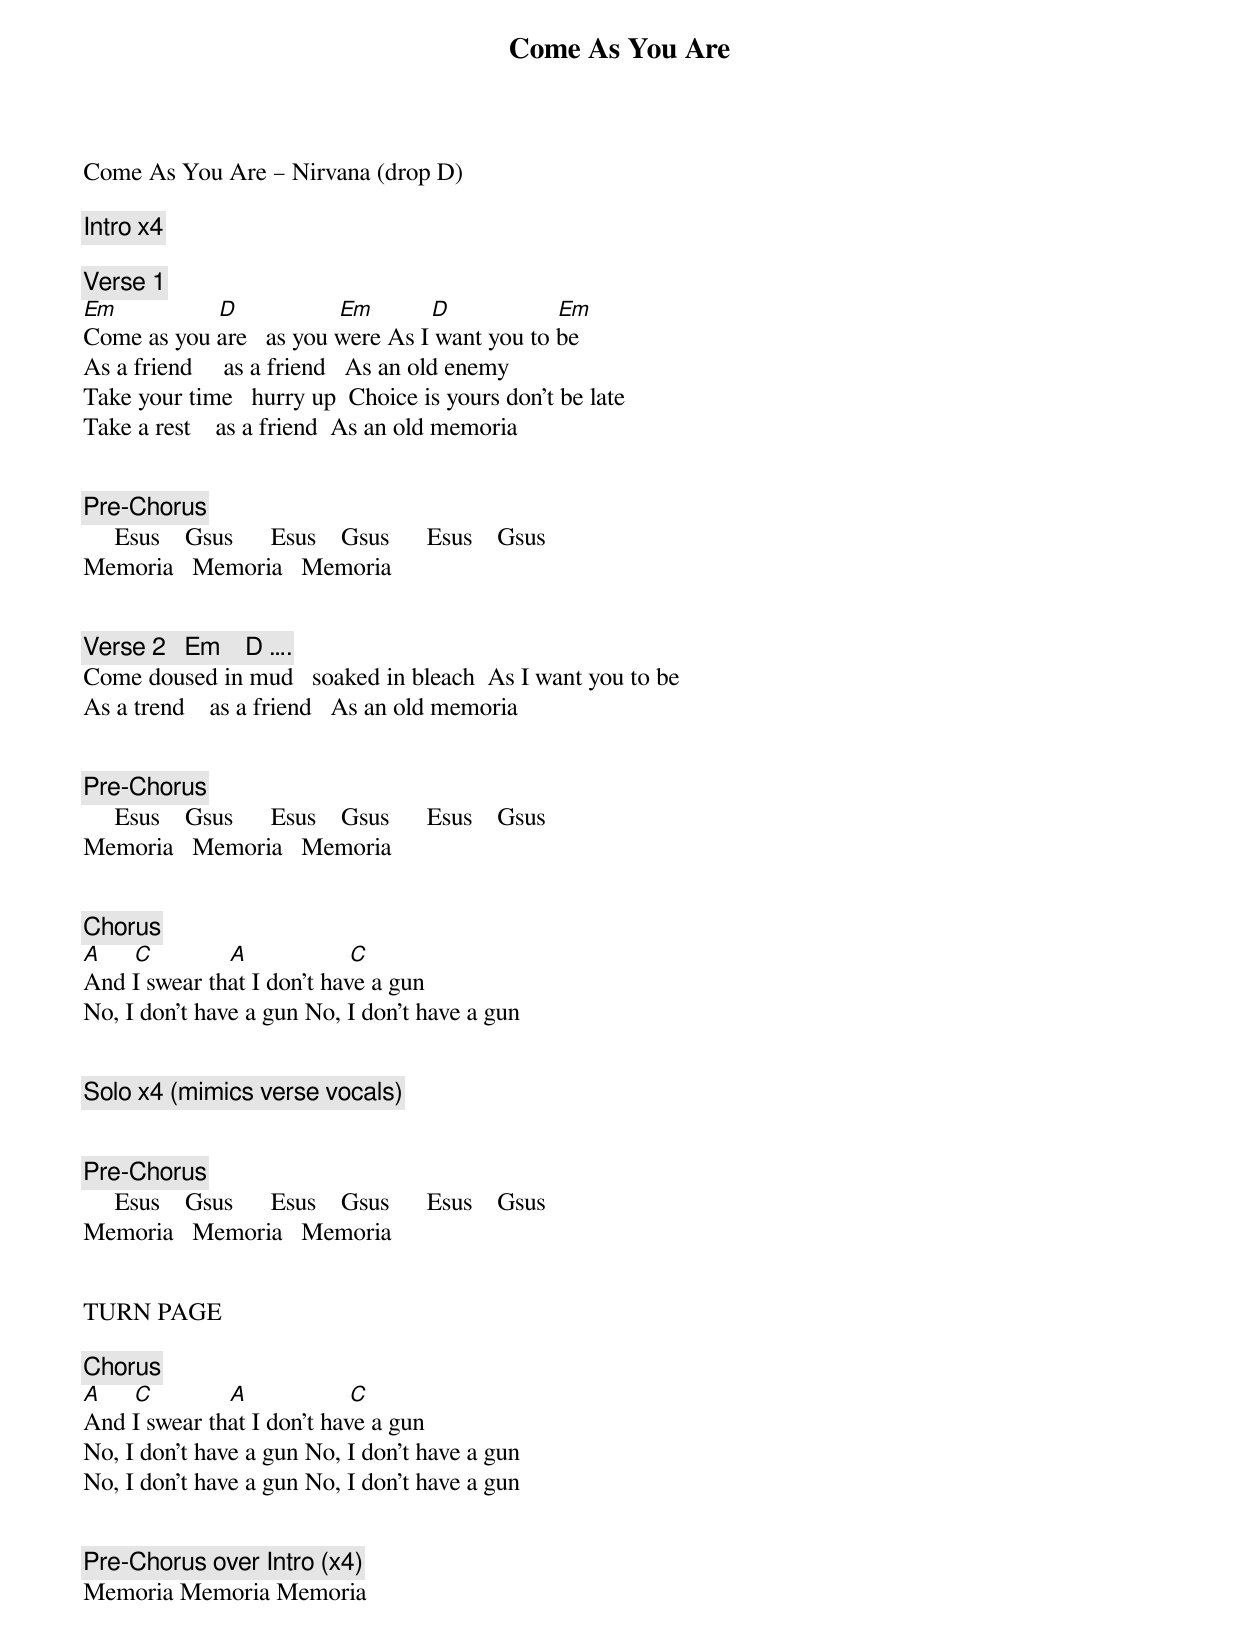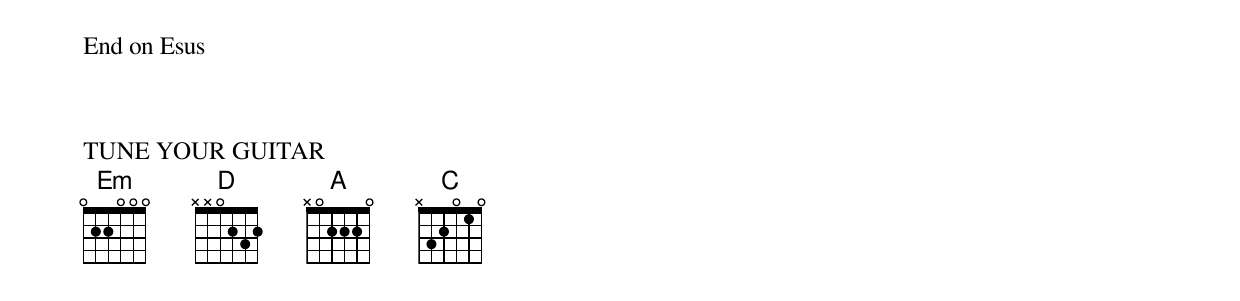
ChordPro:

{title: Come As You Are}
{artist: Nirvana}
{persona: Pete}
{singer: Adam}
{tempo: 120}
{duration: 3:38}
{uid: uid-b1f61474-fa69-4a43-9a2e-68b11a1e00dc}
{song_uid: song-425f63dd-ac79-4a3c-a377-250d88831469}



Come As You Are – Nirvana (drop D)

{comment: Intro x4}

{comment: Verse 1}
[Em]           	    [D]            		  [Em]		       [D]                 [Em]
Come as you are			as you were	As I want you to be
As a friend 				as a friend 		As an old enemy
Take your time			hurry up		Choice is yours don't be late
Take a rest 			as a friend		As an old memoria


{comment: Pre-Chorus}
     Esus    Gsus  		  Esus    Gsus  		  Esus    Gsus
Memoria			Memoria			Memoria


{comment: Verse 2   Em    D ….}
Come doused in mud 		soaked in bleach		As I want you to be
As a trend				as a friend			As an old memoria


{comment: Pre-Chorus}
     Esus    Gsus  		  Esus    Gsus  		  Esus    Gsus
Memoria			Memoria			Memoria


{comment: Chorus}
[A]    	[C]           	[A]               	[C]
And I swear that I don't have a gun
No, I don't have a gun	No, I don't have a gun


{comment: Solo x4 (mimics verse vocals)}


{comment: Pre-Chorus}
     Esus    Gsus  		  Esus    Gsus  		  Esus    Gsus
Memoria			Memoria			Memoria


TURN PAGE

{comment: Chorus}
[A]    	[C]           	[A]               	[C]
And I swear that I don't have a gun
No, I don't have a gun	No, I don't have a gun
No, I don't have a gun	No, I don't have a gun


{comment: Pre-Chorus over Intro (x4)}
Memoria	Memoria	Memoria


End on Esus



TUNE YOUR GUITAR
